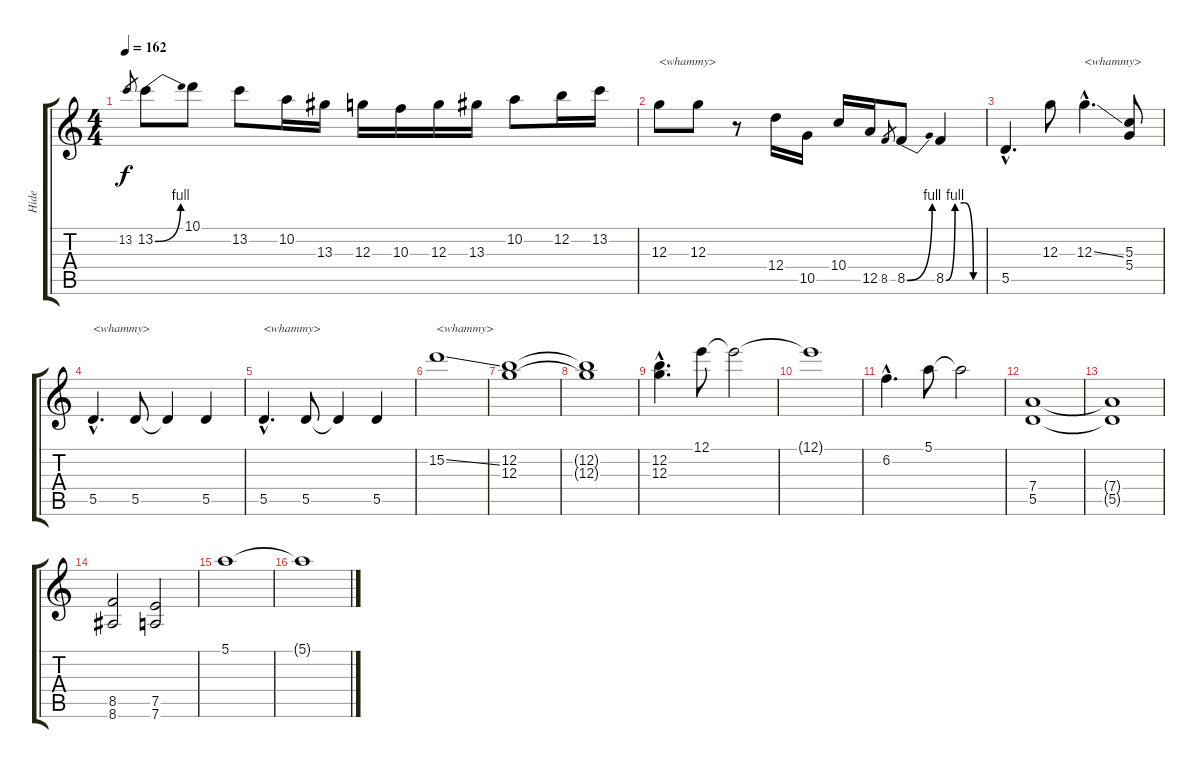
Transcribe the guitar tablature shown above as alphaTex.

\track ("Hide" "Hide") {instrument distortionguitar}
\staff {score tabs}
\tuning (E4 B3 G3 D3 A2 D2) {hide}
\ts (4 4)
\tempo 162
\clef g2
\ks c
13.2.8{gr dy f} 13.2{be (bend 0 0 60 4)}.8 10.1.8 13.2.8 10.2.16 13.3.16 12.3.16 10.3.16 12.3.16 13.3.16 10.2.8 12.2.16 13.2.16 |
12.3.8{txt "<whammy>"} 12.3.8 r.8 12.4.16 10.5.16 10.4.16 12.5.16 8.5.8{gr} 8.5{be (bend 0 0 60 4)}.8 8.5{be (custom 0 0 15 4 30 4 45 0 60 0)}.4 |
5.5{hac}.4{d} 12.3.8 12.3{ss hac}.4{d txt "<whammy>"} (5.3 5.4).8 |
5.5{hac}.4{d txt "<whammy>"} 5.5.8 5.5{t}.4 5.5.4 |
5.5{hac}.4{d txt "<whammy>"} 5.5.8 5.5{t}.4 5.5.4 |
15.2{ss}.1{txt "<whammy>"} |
(12.2 12.3).1 |
(12.2{t} 12.3{t}).1 |
(12.2{hac} 12.3{hac}).4{d} 12.1.8 12.1{t}.2 |
12.1{t}.1 |
6.2{hac}.4{d} 5.1.8 5.1{t}.2 |
(7.4 5.5).1{volume 16 instrument distortionguitar} |
(7.4{t} 5.5{t}).1 |
(8.5 8.6).2 (7.5 7.6).2 |
5.1.1 |
5.1{t}.1
